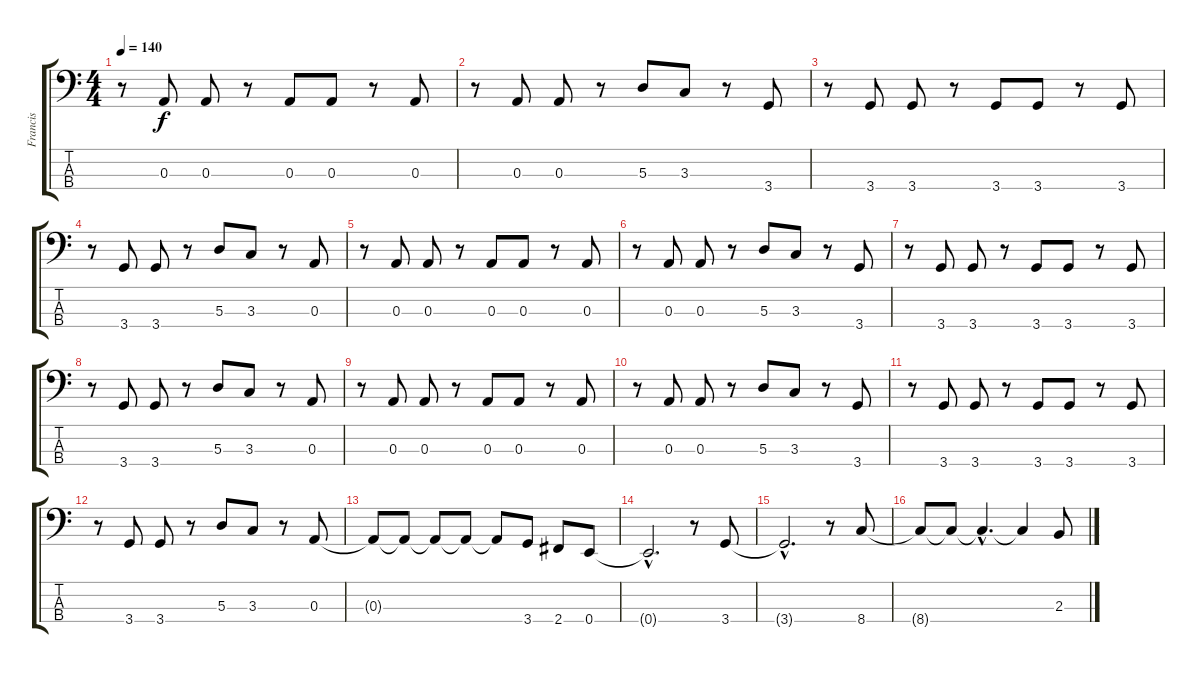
\track ("Francis" "Francis") {instrument electricbasspick}
\staff {score tabs}
\tuning (G2 D2 A1 E1) {hide}
\ts (4 4)
\tempo 140
\clef f4
\ks c
r.8{dy f} 0.3.8 0.3.8 r.8 0.3.8 0.3.8 r.8 0.3.8 |
r.8 0.3.8 0.3.8 r.8 5.3.8 3.3.8 r.8 3.4.8 |
r.8 3.4.8 3.4.8 r.8 3.4.8 3.4.8 r.8 3.4.8 |
r.8 3.4.8 3.4.8 r.8 5.3.8 3.3.8 r.8 0.3.8 |
r.8 0.3.8 0.3.8 r.8 0.3.8 0.3.8 r.8 0.3.8 |
r.8 0.3.8 0.3.8 r.8 5.3.8 3.3.8 r.8 3.4.8 |
r.8 3.4.8 3.4.8 r.8 3.4.8 3.4.8 r.8 3.4.8 |
r.8 3.4.8 3.4.8 r.8 5.3.8 3.3.8 r.8 0.3.8 |
r.8 0.3.8 0.3.8 r.8 0.3.8 0.3.8 r.8 0.3.8 |
r.8 0.3.8 0.3.8 r.8 5.3.8 3.3.8 r.8 3.4.8 |
r.8 3.4.8 3.4.8 r.8 3.4.8 3.4.8 r.8 3.4.8 |
r.8 3.4.8 3.4.8 r.8 5.3.8 3.3.8 r.8 0.3.8 |
0.3{t}.8 0.3{t}.8 0.3{t}.8 0.3{t}.8 0.3{t}.8 3.4.8 2.4.8 0.4.8 |
0.4{hac t}.2{d} r.8 3.4.8 |
3.4{hac t}.2{d} r.8 8.4.8 |
8.4{t}.8 8.4{t}.8 8.4{hac t}.4{d} 8.4{t}.4 2.3.8
